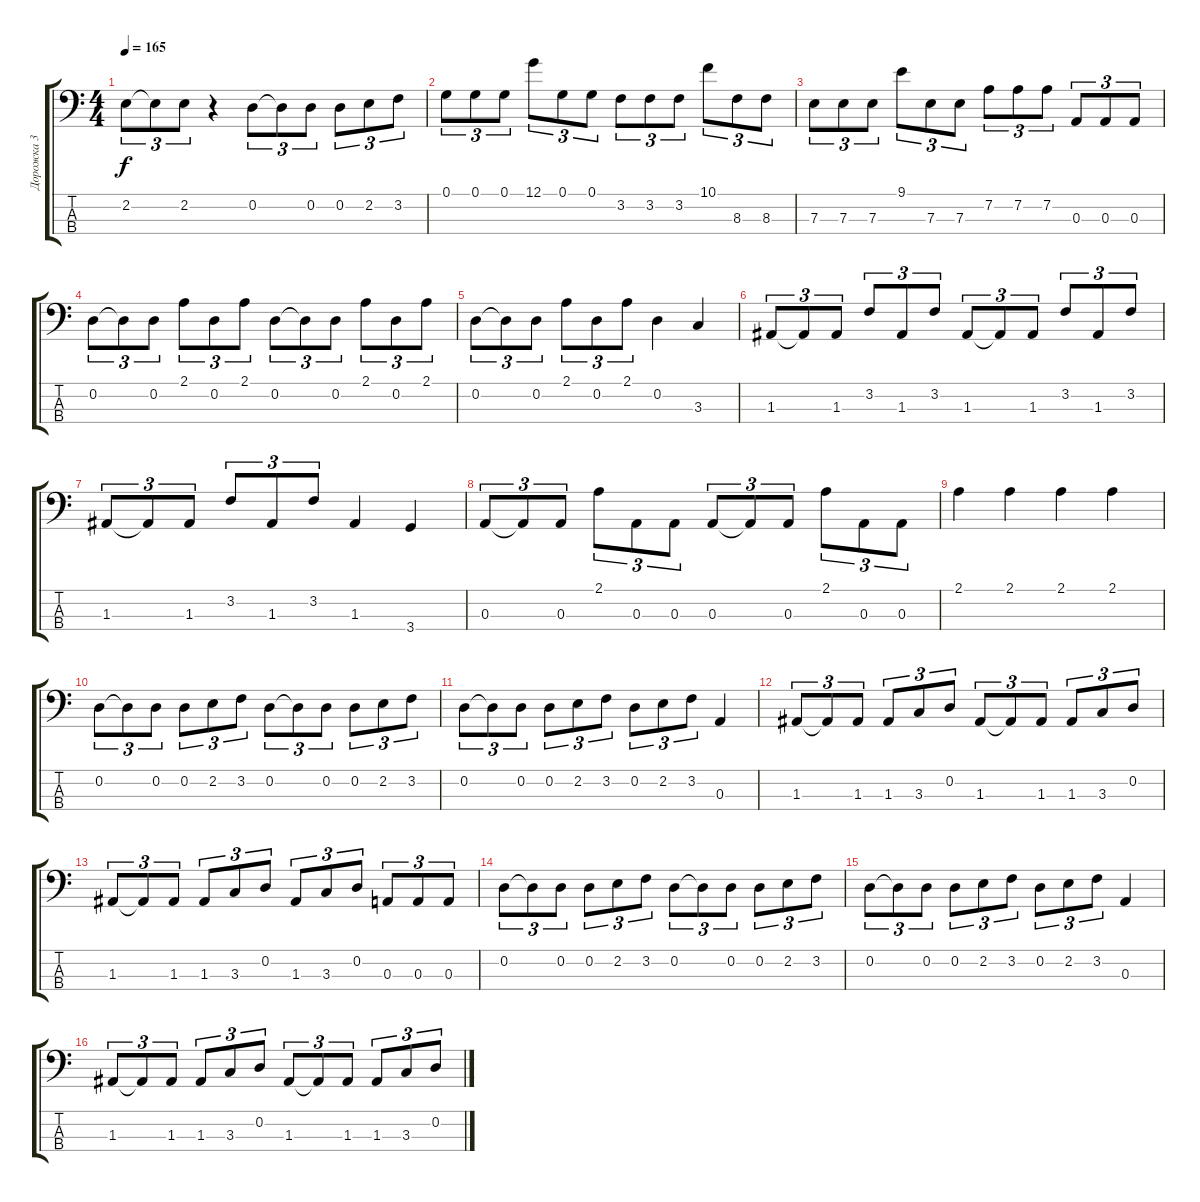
\track ("Дорожка 3" "Дорожка 3") {instrument electricbassfinger}
\staff {score tabs}
\tuning (G2 D2 A1 E1) {hide}
\ts (4 4)
\tempo 165
\clef f4
\ks c
2.2.8{tu (3 2) dy f} 2.2{t}.8{tu (3 2)} 2.2.8{tu (3 2)} r.4 0.2.8{tu (3 2)} 0.2{t}.8{tu (3 2)} 0.2.8{tu (3 2)} 0.2.8{tu (3 2)} 2.2.8{tu (3 2)} 3.2.8{tu (3 2)} |
0.1.8{tu (3 2)} 0.1.8{tu (3 2)} 0.1.8{tu (3 2)} 12.1.8{tu (3 2)} 0.1.8{tu (3 2)} 0.1.8{tu (3 2)} 3.2.8{tu (3 2)} 3.2.8{tu (3 2)} 3.2.8{tu (3 2)} 10.1.8{tu (3 2)} 8.3.8{tu (3 2)} 8.3.8{tu (3 2)} |
7.3.8{tu (3 2)} 7.3.8{tu (3 2)} 7.3.8{tu (3 2)} 9.1.8{tu (3 2)} 7.3.8{tu (3 2)} 7.3.8{tu (3 2)} 7.2.8{tu (3 2)} 7.2.8{tu (3 2)} 7.2.8{tu (3 2)} 0.3.8{tu (3 2)} 0.3.8{tu (3 2)} 0.3.8{tu (3 2)} |
0.2.8{tu (3 2)} 0.2{t}.8{tu (3 2)} 0.2.8{tu (3 2)} 2.1.8{tu (3 2)} 0.2.8{tu (3 2)} 2.1.8{tu (3 2)} 0.2.8{tu (3 2)} 0.2{t}.8{tu (3 2)} 0.2.8{tu (3 2)} 2.1.8{tu (3 2)} 0.2.8{tu (3 2)} 2.1.8{tu (3 2)} |
0.2.8{tu (3 2)} 0.2{t}.8{tu (3 2)} 0.2.8{tu (3 2)} 2.1.8{tu (3 2)} 0.2.8{tu (3 2)} 2.1.8{tu (3 2)} 0.2.4 3.3.4 |
1.3.8{tu (3 2)} 1.3{t}.8{tu (3 2)} 1.3.8{tu (3 2)} 3.2.8{tu (3 2)} 1.3.8{tu (3 2)} 3.2.8{tu (3 2)} 1.3.8{tu (3 2)} 1.3{t}.8{tu (3 2)} 1.3.8{tu (3 2)} 3.2.8{tu (3 2)} 1.3.8{tu (3 2)} 3.2.8{tu (3 2)} |
1.3.8{tu (3 2)} 1.3{t}.8{tu (3 2)} 1.3.8{tu (3 2)} 3.2.8{tu (3 2)} 1.3.8{tu (3 2)} 3.2.8{tu (3 2)} 1.3.4 3.4.4 |
0.3.8{tu (3 2)} 0.3{t}.8{tu (3 2)} 0.3.8{tu (3 2)} 2.1.8{tu (3 2)} 0.3.8{tu (3 2)} 0.3.8{tu (3 2)} 0.3.8{tu (3 2)} 0.3{t}.8{tu (3 2)} 0.3.8{tu (3 2)} 2.1.8{tu (3 2)} 0.3.8{tu (3 2)} 0.3.8{tu (3 2)} |
2.1.4 2.1.4 2.1.4 2.1.4 |
0.2.8{tu (3 2)} 0.2{t}.8{tu (3 2)} 0.2.8{tu (3 2)} 0.2.8{tu (3 2)} 2.2.8{tu (3 2)} 3.2.8{tu (3 2)} 0.2.8{tu (3 2)} 0.2{t}.8{tu (3 2)} 0.2.8{tu (3 2)} 0.2.8{tu (3 2)} 2.2.8{tu (3 2)} 3.2.8{tu (3 2)} |
0.2.8{tu (3 2)} 0.2{t}.8{tu (3 2)} 0.2.8{tu (3 2)} 0.2.8{tu (3 2)} 2.2.8{tu (3 2)} 3.2.8{tu (3 2)} 0.2.8{tu (3 2)} 2.2.8{tu (3 2)} 3.2.8{tu (3 2)} 0.3.4 |
1.3.8{tu (3 2)} 1.3{t}.8{tu (3 2)} 1.3.8{tu (3 2)} 1.3.8{tu (3 2)} 3.3.8{tu (3 2)} 0.2.8{tu (3 2)} 1.3.8{tu (3 2)} 1.3{t}.8{tu (3 2)} 1.3.8{tu (3 2)} 1.3.8{tu (3 2)} 3.3.8{tu (3 2)} 0.2.8{tu (3 2)} |
1.3.8{tu (3 2)} 1.3{t}.8{tu (3 2)} 1.3.8{tu (3 2)} 1.3.8{tu (3 2)} 3.3.8{tu (3 2)} 0.2.8{tu (3 2)} 1.3.8{tu (3 2)} 3.3.8{tu (3 2)} 0.2.8{tu (3 2)} 0.3.8{tu (3 2)} 0.3.8{tu (3 2)} 0.3.8{tu (3 2)} |
0.2.8{tu (3 2)} 0.2{t}.8{tu (3 2)} 0.2.8{tu (3 2)} 0.2.8{tu (3 2)} 2.2.8{tu (3 2)} 3.2.8{tu (3 2)} 0.2.8{tu (3 2)} 0.2{t}.8{tu (3 2)} 0.2.8{tu (3 2)} 0.2.8{tu (3 2)} 2.2.8{tu (3 2)} 3.2.8{tu (3 2)} |
0.2.8{tu (3 2)} 0.2{t}.8{tu (3 2)} 0.2.8{tu (3 2)} 0.2.8{tu (3 2)} 2.2.8{tu (3 2)} 3.2.8{tu (3 2)} 0.2.8{tu (3 2)} 2.2.8{tu (3 2)} 3.2.8{tu (3 2)} 0.3.4 |
1.3.8{tu (3 2)} 1.3{t}.8{tu (3 2)} 1.3.8{tu (3 2)} 1.3.8{tu (3 2)} 3.3.8{tu (3 2)} 0.2.8{tu (3 2)} 1.3.8{tu (3 2)} 1.3{t}.8{tu (3 2)} 1.3.8{tu (3 2)} 1.3.8{tu (3 2)} 3.3.8{tu (3 2)} 0.2.8{tu (3 2)}
